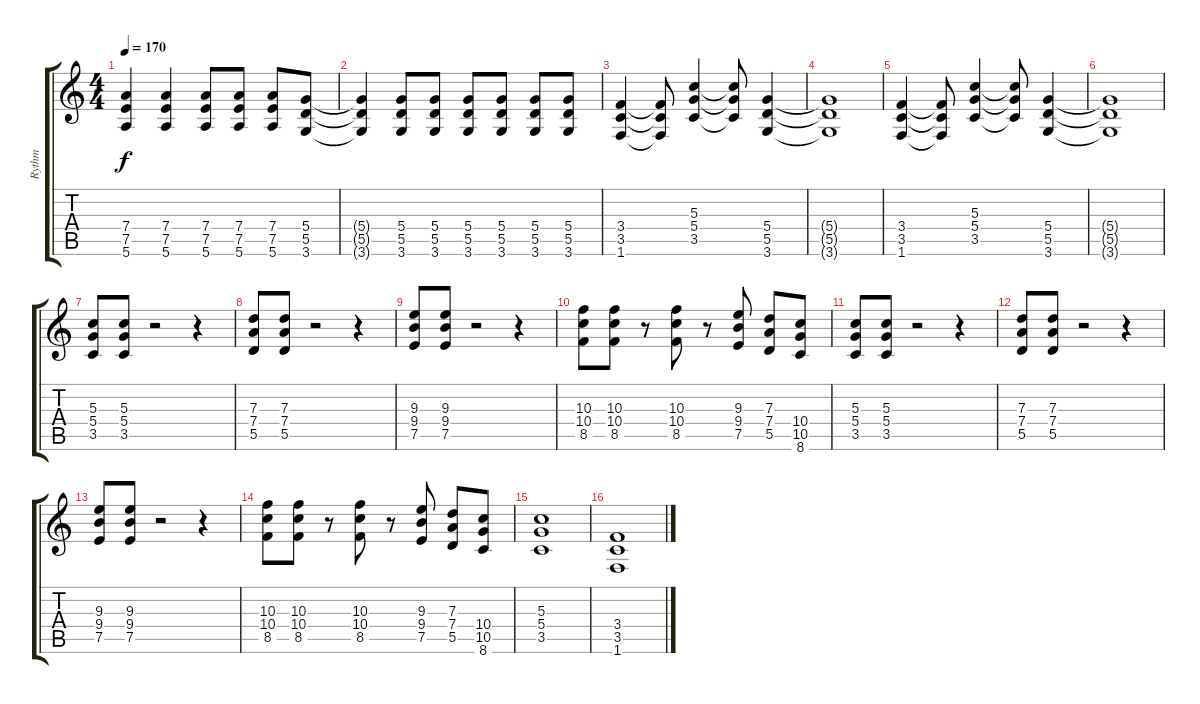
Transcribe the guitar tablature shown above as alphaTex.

\track ("Rythm" "Rythm") {instrument overdrivenguitar}
\staff {score tabs}
\tuning (E4 B3 G3 D3 A2 E2) {hide}
\ts (4 4)
\tempo 170
\clef g2
\ks c
(7.4 7.5 5.6).4{dy f} (7.4 7.5 5.6).4 (7.4 7.5 5.6).8 (7.4 7.5 5.6).8 (7.4 7.5 5.6).8 (5.4 5.5 3.6).8 |
(5.4{t} 5.5{t} 3.6{t}).4 (5.4 5.5 3.6).8 (5.4 5.5 3.6).8 (5.4 5.5 3.6).8 (5.4 5.5 3.6).8 (5.4 5.5 3.6).8 (5.4 5.5 3.6).8 |
(3.4 3.5 1.6).4 (3.4{t} 3.5{t} 1.6{t}).8 (5.3 5.4 3.5).4 (5.3{t} 5.4{t} 3.5{t}).8 (5.4 5.5 3.6).4 |
(5.4{t} 5.5{t} 3.6{t}).1 |
(3.4 3.5 1.6).4 (3.4{t} 3.5{t} 1.6{t}).8 (5.3 5.4 3.5).4 (5.3{t} 5.4{t} 3.5{t}).8 (5.4 5.5 3.6).4 |
(5.4{t} 5.5{t} 3.6{t}).1 |
(5.3 5.4 3.5).8 (5.3 5.4 3.5).8 r.2 r.4 |
(7.3 7.4 5.5).8 (7.3 7.4 5.5).8 r.2 r.4 |
(9.3 9.4 7.5).8 (9.3 9.4 7.5).8 r.2 r.4 |
(10.3 10.4 8.5).8 (10.3 10.4 8.5).8 r.8 (10.3 10.4 8.5).8 r.8 (9.3 9.4 7.5).8 (7.3 7.4 5.5).8 (10.4 10.5 8.6).8 |
(5.3 5.4 3.5).8 (5.3 5.4 3.5).8 r.2 r.4 |
(7.3 7.4 5.5).8 (7.3 7.4 5.5).8 r.2 r.4 |
(9.3 9.4 7.5).8 (9.3 9.4 7.5).8 r.2 r.4 |
(10.3 10.4 8.5).8 (10.3 10.4 8.5).8 r.8 (10.3 10.4 8.5).8 r.8 (9.3 9.4 7.5).8 (7.3 7.4 5.5).8 (10.4 10.5 8.6).8 |
(5.3 5.4 3.5).1 |
(3.4 3.5 1.6).1
